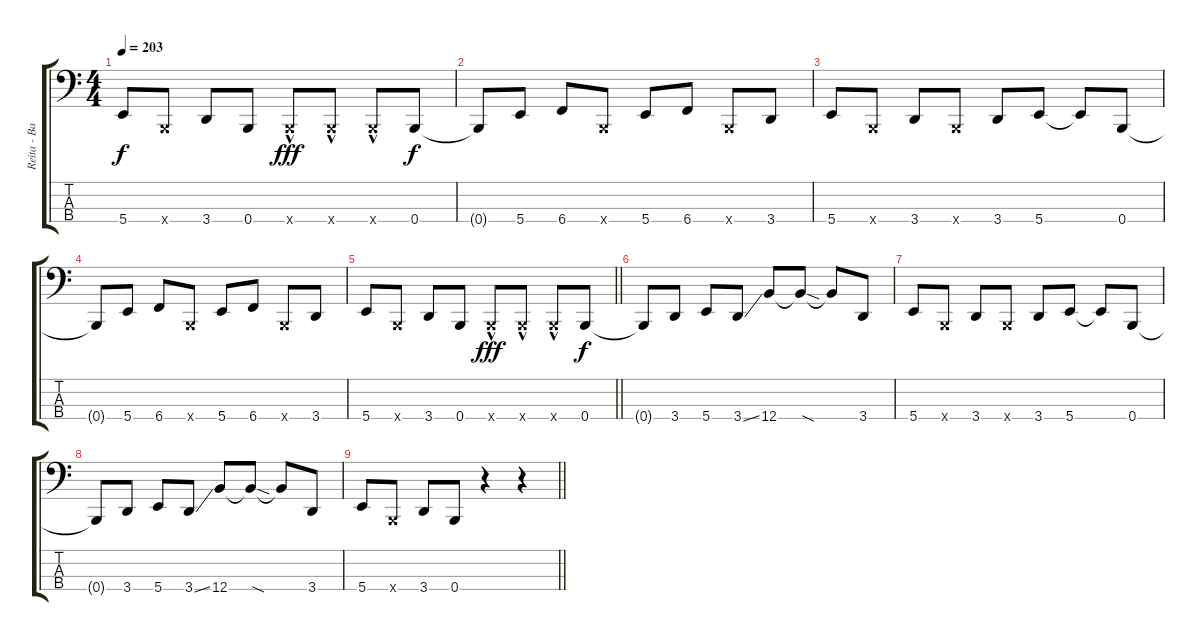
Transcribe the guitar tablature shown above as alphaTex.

\track ("Reita - Bass" "Reita - Ba") {instrument electricbasspick}
\staff {score tabs}
\tuning (C2 G1 D1 B0) {hide}
\ts (4 4)
\tempo 203
\clef f4
\ks c
5.4.8{dy f} 0.4{x}.8 3.4.8 0.4.8 0.4{hac x}.8{dy fff} 0.4{hac x}.8 0.4{hac x}.8 0.4.8{dy f} |
0.4{t}.8 5.4.8 6.4.8 0.4{x}.8 5.4.8 6.4.8 0.4{x}.8 3.4.8 |
5.4.8 0.4{x}.8 3.4.8 0.4{x}.8 3.4.8 5.4.8 5.4{t}.8 0.4.8 |
0.4{t}.8 5.4.8 6.4.8 0.4{x}.8 5.4.8 6.4.8 0.4{x}.8 3.4.8 |
\barLineRight lightlight
5.4.8 0.4{x}.8 3.4.8 0.4.8 0.4{hac x}.8{dy fff} 0.4{hac x}.8 0.4{hac x}.8 0.4.8{dy f} |
\section ("" "")
0.4{t}.8 3.4.8 5.4.8 3.4{ss}.8 12.4.8 12.4{sod t}.8 12.4{t}.8 3.4.8 |
5.4.8 0.4{x}.8 3.4.8 0.4{x}.8 3.4.8 5.4.8 5.4{t}.8 0.4.8 |
0.4{t}.8 3.4.8 5.4.8 3.4{ss}.8 12.4.8 12.4{sod t}.8 12.4{t}.8 3.4.8 |
\barLineRight lightlight
5.4.8 0.4{x}.8 3.4.8 0.4.8 r.4 r.4
